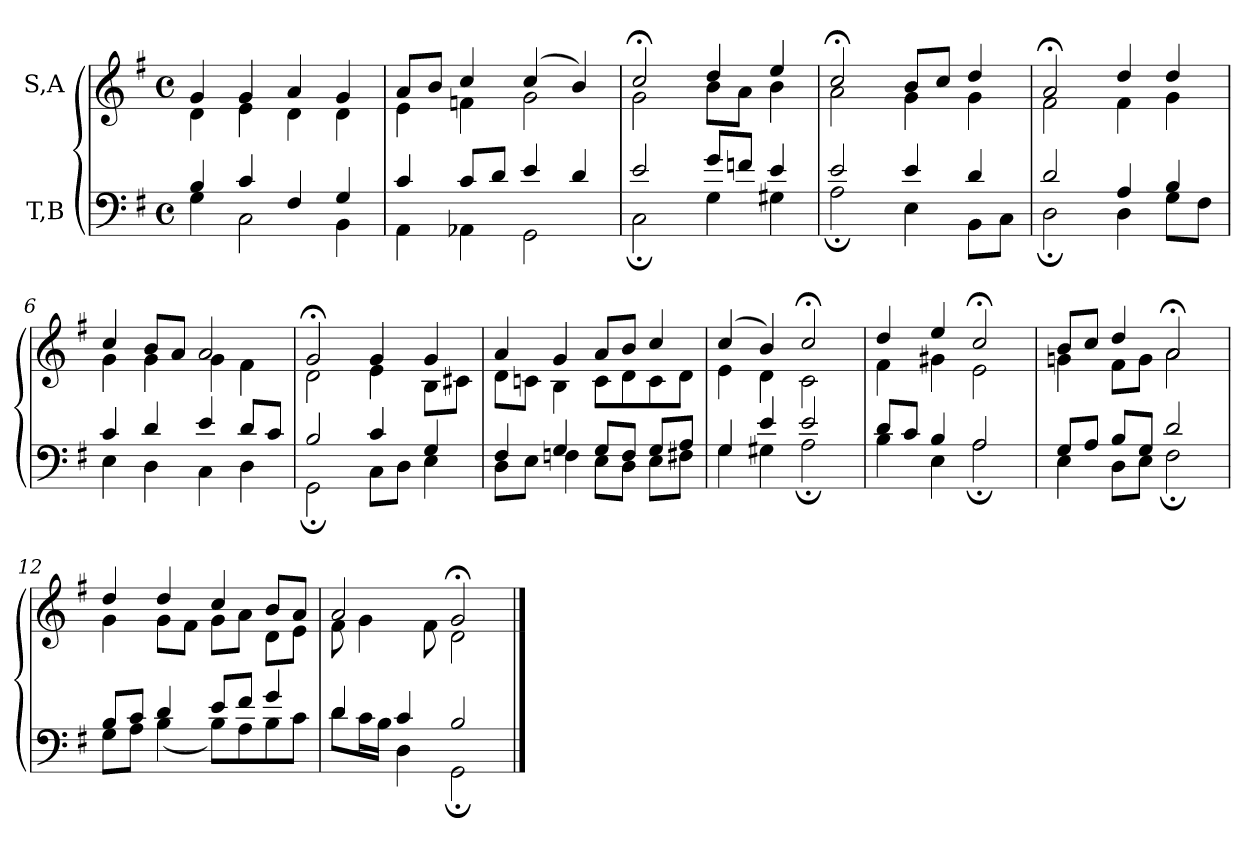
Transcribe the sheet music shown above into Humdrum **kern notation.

**kern	**kern
*part2	*part1
*staff2	*staff1
*I"T,B	*I"S,A
*clefF4	*clefG2
*k[f#]	*k[f#]
*M4/4	*M4/4
*met(c)	*met(c)
=1	=1
*^	*^
4B	4G	4g	4d
4c	2C	4g	4e
4F#	.	4a	4d
4G	4BB	4g	4d
=2	=2	=2	=2
4c	4AA	8aL	4e
.	.	8bJ	.
8cL	4AA-X	4cc	4fn
8dJ	.	.	.
4e	2GG	(>4cc	2g
4d	.	4b)	.
=3	=3	=3	=3
2e	2C;	2cc;<	2g
8gL	4G	4dd	8bL
8fnJ	.	.	8aJ
4e	4G#X	4ee	4b
=4	=4	=4	=4
2e	2A;	2cc;<	2a
4e	4E	8bL	4g
.	.	8ccJ	.
4d	8BBL	4dd	4g
.	8CJ	.	.
=5	=5	=5	=5
2d	2D;	2a;<	2f#
4A	4D	4dd	4f#
4B	8GL	4dd	4g
.	8F#J	.	.
=6	=6	=6	=6
4c	4E	4cc	4g
4d	4D	8bL	4g
.	.	8aJ	.
4e	4C	2a	4g
8dL	4D	.	4f#
8cJ	.	.	.
=7	=7	=7	=7
2B	2GG;	2g;<	2d
4c	8CL	4g	4e
.	8DJ	.	.
4G	4E	4g	8BL
.	.	.	8c#XJ
=8	=8	=8	=8
4F#	8DL	4a	8dL
.	8EJ	.	8cnJ
4G	4Fn	4g	4B
8GL	8EL	8aL	8cL
8FJ	8DJ	8bJ	8d
8GL	8EL	4cc	8c
8AJ	8F#XJ	.	8dJ
=9	=9	=9	=9
4G	4G	(>4cc	4e
4e	4G#X	4b)	4d
2e	2A;	2cc;<	2c
=10	=10	=10	=10
8dL	4B	4dd	4f#
8cJ	.	.	.
4B	4E	4ee	4g#X
2A	2A;	2cc;<	2e
=11	=11	=11	=11
8GL	4E	8bL	4gn
8AJ	.	8ccJ	.
8BL	8DL	4dd	8f#L
8GJ	8EJ	.	8gJ
2d	2F#;	2a;<	2a
=12	=12	=12	=12
8BL	8GL	4dd	4g
8cJ	8AJ	.	.
4d	(<4B	4dd	8gL
.	.	.	8f#J
8eL	8BL)	4cc	8gL
8f#J	8A	.	8aJ
4g	8B	8bL	8dL
.	8cJ	8aJ	8eJ
=13	=13	=13	=13
4d	8dL	2a	8f#
.	16cL	.	4g
.	16BJJ	.	.
4c	4D	.	.
.	.	.	8f#
2B	2GG;	2g;<	2d
*v	*v	*	*
*	*v	*v
==	==
*-	*-
